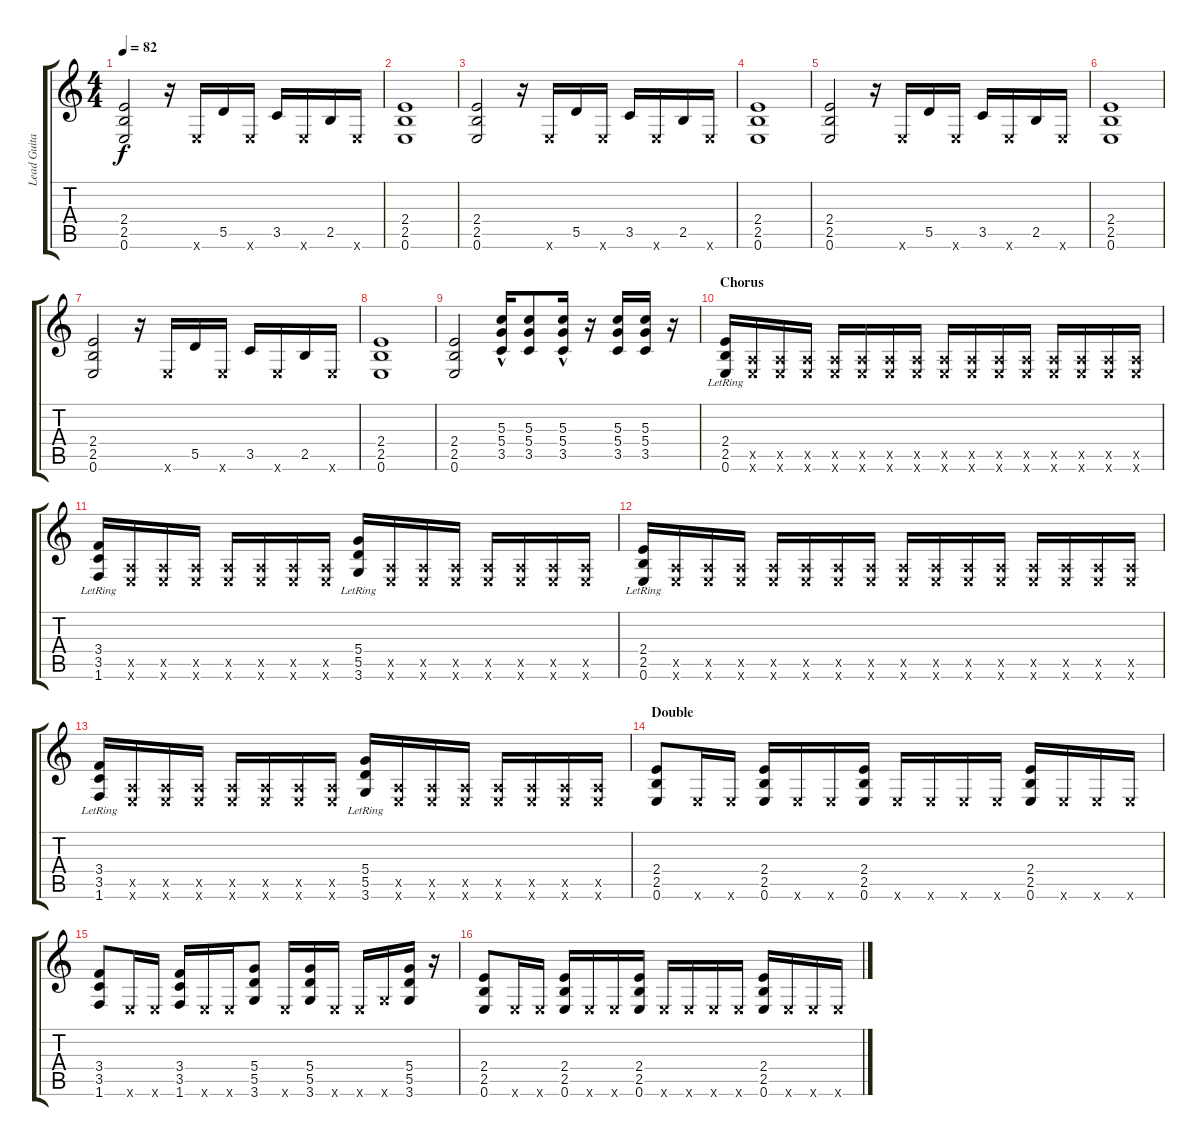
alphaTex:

\track ("Lead Guitar" "Lead Guita") {instrument overdrivenguitar}
\staff {score tabs}
\tuning (E4 B3 G3 D3 A2 E2) {hide}
\ts (4 4)
\tempo 82
\clef g2
\ks c
(2.4 2.5 0.6).2{dy f} r.16 0.6{x}.16 5.5.16 0.6{x}.16 3.5.16 0.6{x}.16 2.5.16 0.6{x}.16 |
(2.4 2.5 0.6).1 |
(2.4 2.5 0.6).2 r.16 0.6{x}.16 5.5.16 0.6{x}.16 3.5.16 0.6{x}.16 2.5.16 0.6{x}.16 |
(2.4 2.5 0.6).1 |
(2.4 2.5 0.6).2 r.16 0.6{x}.16 5.5.16 0.6{x}.16 3.5.16 0.6{x}.16 2.5.16 0.6{x}.16 |
(2.4 2.5 0.6).1 |
(2.4 2.5 0.6).2 r.16 0.6{x}.16 5.5.16 0.6{x}.16 3.5.16 0.6{x}.16 2.5.16 0.6{x}.16 |
(2.4 2.5 0.6).1 |
(2.4 2.5 0.6).2 (5.3 5.4 3.5{hac}).16 (5.3 5.4 3.5).8 (5.3 5.4{hac} 3.5{hac}).16 r.16 (5.3 5.4 3.5).16 (5.3 5.4 3.5).16 r.16 |
\section ("" "Chorus")
(2.4 2.5{lr} 0.6{lr}).16 (0.5{x} 0.6{x}).16 (0.5{x} 0.6{x}).16 (0.5{x} 0.6{x}).16 (0.5{x} 0.6{x}).16 (0.5{x} 0.6{x}).16 (0.5{x} 0.6{x}).16 (0.5{x} 0.6{x}).16 (0.5{x} 0.6{x}).16 (0.5{x} 0.6{x}).16 (0.5{x} 0.6{x}).16 (0.5{x} 0.6{x}).16 (0.5{x} 0.6{x}).16 (0.5{x} 0.6{x}).16 (0.5{x} 0.6{x}).16 (0.5{x} 0.6{x}).16 |
(3.4{lr} 3.5{lr} 1.6{lr}).16 (0.5{x} 0.6{x}).16 (0.5{x} 0.6{x}).16 (0.5{x} 0.6{x}).16 (0.5{x} 0.6{x}).16 (0.5{x} 0.6{x}).16 (0.5{x} 0.6{x}).16 (0.5{x} 0.6{x}).16 (5.4{lr} 5.5{lr} 3.6{lr}).16 (0.5{x} 0.6{x}).16 (0.5{x} 0.6{x}).16 (0.5{x} 0.6{x}).16 (0.5{x} 0.6{x}).16 (0.5{x} 0.6{x}).16 (0.5{x} 0.6{x}).16 (0.5{x} 0.6{x}).16 |
(2.4{lr} 2.5{lr} 0.6{lr}).16 (0.5{x} 0.6{x}).16 (0.5{x} 0.6{x}).16 (0.5{x} 0.6{x}).16 (0.5{x} 0.6{x}).16 (0.5{x} 0.6{x}).16 (0.5{x} 0.6{x}).16 (0.5{x} 0.6{x}).16 (0.5{x} 0.6{x}).16 (0.5{x} 0.6{x}).16 (0.5{x} 0.6{x}).16 (0.5{x} 0.6{x}).16 (0.5{x} 0.6{x}).16 (0.5{x} 0.6{x}).16 (0.5{x} 0.6{x}).16 (0.5{x} 0.6{x}).16 |
(3.4{lr} 3.5{lr} 1.6{lr}).16 (0.5{x} 0.6{x}).16 (0.5{x} 0.6{x}).16 (0.5{x} 0.6{x}).16 (0.5{x} 0.6{x}).16 (0.5{x} 0.6{x}).16 (0.5{x} 0.6{x}).16 (0.5{x} 0.6{x}).16 (5.4{lr} 5.5{lr} 3.6{lr}).16 (0.5{x} 0.6{x}).16 (0.5{x} 0.6{x}).16 (0.5{x} 0.6{x}).16 (0.5{x} 0.6{x}).16 (0.5{x} 0.6{x}).16 (0.5{x} 0.6{x}).16 (0.5{x} 0.6{x}).16 |
\section ("" "Double")
(2.4 2.5 0.6).8 0.6{x}.16 0.6{x}.16 (2.4 2.5 0.6).16 0.6{x}.16 0.6{x}.16 (2.4 2.5 0.6).16 0.6{x}.16 0.6{x}.16 0.6{x}.16 0.6{x}.16 (2.4 2.5 0.6).16 0.6{x}.16 0.6{x}.16 0.6{x}.16 |
(3.4 3.5 1.6).8 0.6{x}.16 0.6{x}.16 (3.4 3.5 1.6).16 0.6{x}.16 0.6{x}.16 (5.4 5.5 3.6).8 0.6{x}.16 (5.4 5.5 3.6).16 0.6{x}.16 0.6{x}.16 3.6{x}.16 (5.4 5.5 3.6).16 r.16 |
(2.4 2.5 0.6).8 0.6{x}.16 0.6{x}.16 (2.4 2.5 0.6).16 0.6{x}.16 0.6{x}.16 (2.4 2.5 0.6).16 0.6{x}.16 0.6{x}.16 0.6{x}.16 0.6{x}.16 (2.4 2.5 0.6).16 0.6{x}.16 0.6{x}.16 0.6{x}.16
